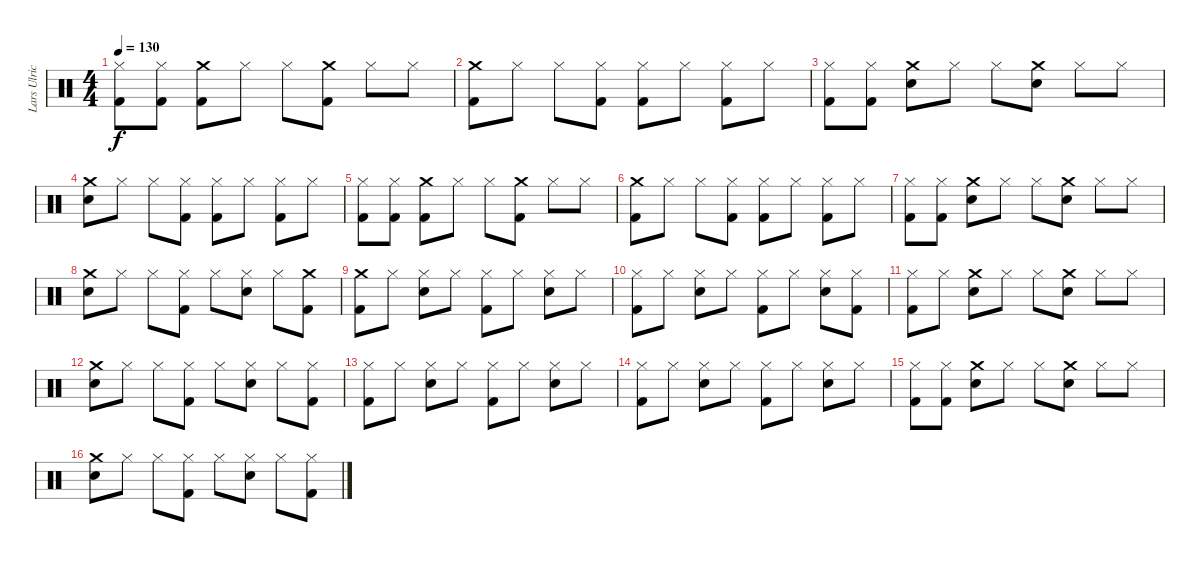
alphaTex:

\track ("Lars Ulrich" "Lars Ulric") {instrument percussion}
\staff {score}
\articulation defaults
\ts (4 4)
\tempo 130
\clef neutral
\ks c
("Hi-Hat (closed)" "Kick (hit) 2").8{dy f} ("Hi-Hat (closed)" "Kick (hit) 2").8 ("Kick (hit) 2" "Crash medium (hit)").8 "Hi-Hat (closed)".8 "Hi-Hat (closed)".8 ("Crash medium (hit)" "Kick (hit) 2").8 "Hi-Hat (closed)".8 "Hi-Hat (closed)".8 |
("Crash medium (hit)" "Kick (hit) 2").8 "Hi-Hat (closed)".8 "Hi-Hat (closed)".8 ("Hi-Hat (closed)" "Kick (hit) 2").8 ("Hi-Hat (closed)" "Kick (hit) 2").8 "Hi-Hat (closed)".8 ("Hi-Hat (closed)" "Kick (hit) 2").8 "Hi-Hat (closed)".8 |
("Hi-Hat (closed)" "Kick (hit) 2").8 ("Hi-Hat (closed)" "Kick (hit) 2").8 ("Crash medium (hit)" "Snare (hit) 2").8 "Hi-Hat (closed)".8 "Hi-Hat (closed)".8 ("Crash medium (hit)" "Snare (hit) 2").8 "Hi-Hat (closed)".8 "Hi-Hat (closed)".8 |
("Crash medium (hit)" "Snare (hit) 2").8 "Hi-Hat (closed)".8 "Hi-Hat (closed)".8 ("Kick (hit) 2" "Hi-Hat (closed)").8 ("Hi-Hat (closed)" "Kick (hit) 2").8 "Hi-Hat (closed)".8 ("Hi-Hat (closed)" "Kick (hit) 2").8 "Hi-Hat (closed)".8 |
("Hi-Hat (closed)" "Kick (hit) 2").8 ("Hi-Hat (closed)" "Kick (hit) 2").8 ("Kick (hit) 2" "Crash medium (hit)").8 "Hi-Hat (closed)".8 "Hi-Hat (closed)".8 ("Crash medium (hit)" "Kick (hit) 2").8 "Hi-Hat (closed)".8 "Hi-Hat (closed)".8 |
("Crash medium (hit)" "Kick (hit) 2").8 "Hi-Hat (closed)".8 "Hi-Hat (closed)".8 ("Hi-Hat (closed)" "Kick (hit) 2").8 ("Hi-Hat (closed)" "Kick (hit) 2").8 "Hi-Hat (closed)".8 ("Hi-Hat (closed)" "Kick (hit) 2").8 "Hi-Hat (closed)".8 |
("Hi-Hat (closed)" "Kick (hit) 2").8 ("Hi-Hat (closed)" "Kick (hit) 2").8 ("Crash medium (hit)" "Snare (hit) 2").8 "Hi-Hat (closed)".8 "Hi-Hat (closed)".8 ("Crash medium (hit)" "Snare (hit) 2").8 "Hi-Hat (closed)".8 "Hi-Hat (closed)".8 |
("Crash medium (hit)" "Snare (hit) 2").8 "Hi-Hat (closed)".8 "Hi-Hat (closed)".8 ("Kick (hit) 2" "Hi-Hat (closed)").8 "Hi-Hat (closed)".8 ("Snare (hit) 2" "Hi-Hat (closed)").8 "Hi-Hat (closed)".8 ("Crash medium (hit)" "Kick (hit) 2").8 |
("Crash medium (hit)" "Kick (hit) 2").8{volume 15} "Hi-Hat (closed)".8 ("Snare (hit) 2" "Hi-Hat (closed)").8 "Hi-Hat (closed)".8 ("Hi-Hat (closed)" "Kick (hit) 2").8 "Hi-Hat (closed)".8 ("Snare (hit) 2" "Hi-Hat (closed)").8 "Hi-Hat (closed)".8 |
("Hi-Hat (closed)" "Kick (hit) 2").8 "Hi-Hat (closed)".8 ("Snare (hit) 2" "Hi-Hat (closed)").8 "Hi-Hat (closed)".8 ("Hi-Hat (closed)" "Kick (hit) 2").8 "Hi-Hat (closed)".8 ("Snare (hit) 2" "Hi-Hat (closed)").8 ("Hi-Hat (closed)" "Kick (hit) 2").8 |
("Hi-Hat (closed)" "Kick (hit) 2").8 "Hi-Hat (closed)".8 ("Crash medium (hit)" "Snare (hit) 2").8 "Hi-Hat (closed)".8 "Hi-Hat (closed)".8 ("Crash medium (hit)" "Snare (hit) 2").8 "Hi-Hat (closed)".8 "Hi-Hat (closed)".8 |
("Crash medium (hit)" "Snare (hit) 2").8 "Hi-Hat (closed)".8 "Hi-Hat (closed)".8 ("Hi-Hat (closed)" "Kick (hit) 2").8 "Hi-Hat (closed)".8 ("Snare (hit) 2" "Hi-Hat (closed)").8 "Hi-Hat (closed)".8 ("Hi-Hat (closed)" "Kick (hit) 2").8 |
("Hi-Hat (closed)" "Kick (hit) 2").8 "Hi-Hat (closed)".8 ("Snare (hit) 2" "Hi-Hat (closed)").8 "Hi-Hat (closed)".8 ("Hi-Hat (closed)" "Kick (hit) 2").8 "Hi-Hat (closed)".8 ("Snare (hit) 2" "Hi-Hat (closed)").8 "Hi-Hat (closed)".8 |
("Hi-Hat (closed)" "Kick (hit) 2").8 "Hi-Hat (closed)".8 ("Snare (hit) 2" "Hi-Hat (closed)").8 "Hi-Hat (closed)".8 ("Hi-Hat (closed)" "Kick (hit) 2").8 "Hi-Hat (closed)".8 ("Snare (hit) 2" "Hi-Hat (closed)").8 "Hi-Hat (closed)".8 |
("Hi-Hat (closed)" "Kick (hit) 2").8 ("Hi-Hat (closed)" "Kick (hit) 2").8 ("Crash medium (hit)" "Snare (hit) 2").8 "Hi-Hat (closed)".8 "Hi-Hat (closed)".8 ("Crash medium (hit)" "Snare (hit) 2").8 "Hi-Hat (closed)".8 "Hi-Hat (closed)".8 |
("Crash medium (hit)" "Snare (hit) 2").8 "Hi-Hat (closed)".8 "Hi-Hat (closed)".8 ("Kick (hit) 2" "Hi-Hat (closed)").8 "Hi-Hat (closed)".8 ("Snare (hit) 2" "Hi-Hat (closed)").8 "Hi-Hat (closed)".8 ("Hi-Hat (closed)" "Kick (hit) 2").8
